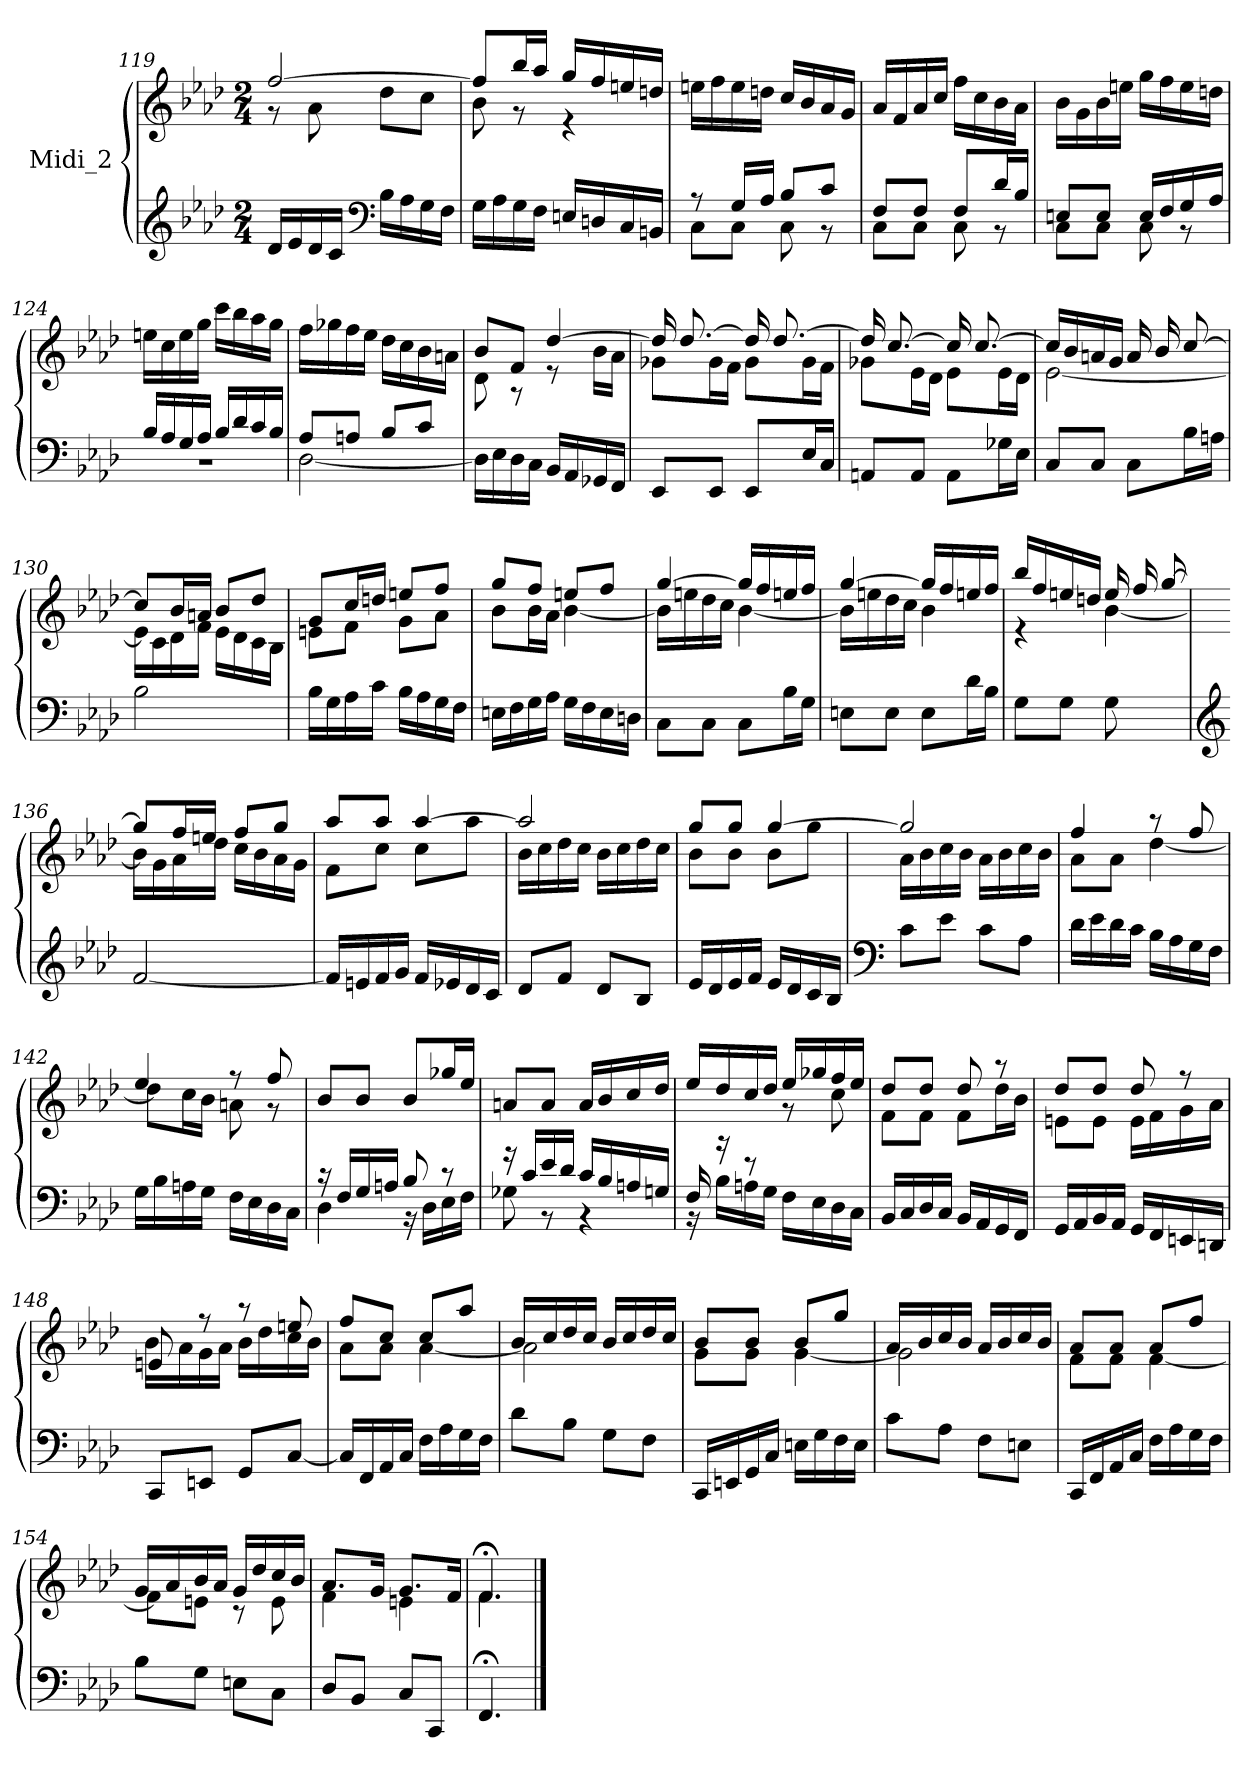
**kern	**kern
*part1	*part1
*staff2	*staff1
*I"Midi_2	*
*clefG2	*clefG2
*k[b-e-a-d-]	*k[b-e-a-d-]
*A-:	*A-:
*M2/4	*M2/4
=119	=119
*	*^
16d-LL	[2ff/	8r
16e-	.	.
16d-	.	8a-\
16cJJ	.	.
*clefF4	*	*
16B-LL	.	8dd-\L
16A-	.	.
16G	.	8cc\J
16FJJ	.	.
=120	=120	=120
16GLL	8ff/L]	8b-\
16A-	.	.
16G	16bb-/L	8r
16FJJ	16aa-/JJ	.
16EnLL	16ggLL	4r
16Dn	16ff	.
16C	16een	.
16BBnJJ	16ddnJJ	.
*	*v	*v
!!LO:LB:g=z
=121	=121
*^	*
8r	8C\L	16eenLL
.	.	16ff
16G/LL	8C\J	16ee
16A-/JJ	.	16ddnJJ
8B-/L	8C\	16ccLL
.	.	16b-
8c/J	8r	16a-
.	.	16gJJ
=122	=122	=122
8F/L	8C\L	16a-LL
.	.	16f
8F/J	8C\J	16a-
.	.	16ccJJ
8F/L	8C\	16ffLL
.	.	16cc
16d-/L	8r	16b-
16B-/JJ	.	16a-JJ
=123	=123	=123
8En/L	8C\L	16b-LL
.	.	16g
8E/J	8C\J	16b-
.	.	16eenJJ
16ELL	8C\	16ggLL
16F	.	16ff
16G	8r	16ee
16A-JJ	.	16ddnJJ
=124	=124	=124
!	!LO:N:vis=1	!
16B-/LL	2r	16eenLL
16A-/	.	16cc
16G/	.	16ee
16A-/JJ	.	16ggJJ
16B-/LL	.	16cccLL
16d-/	.	16bb-
16c/	.	16aa-
16B-/JJ	.	16ggJJ
=125	=125	=125
8A-L	[2D-\	16ffLL
.	.	16gg-X
8AnJ	.	16ff
.	.	16ee-JJ
8B-/L	.	16dd-LL
.	.	16cc
8c/J	.	16b-
.	.	16anJJ
*v	*v	*
!!LO:LB:g=z
=126	=126
*	*^
16D-LL]	8b-L	8d-\
16E-	.	.
16D-	8fJ	8r
16CJJ	.	.
16BB-LL	[4dd-/	8r
16AA-	.	.
16GG-X	.	16b-LL
16FFJJ	.	16a-JJ
=127	=127	=127
8EE-L	16dd-LL]	8g-X\L
.	[8.dd-J	.
8EE-J	.	16g-\L
.	.	16f\JJ
8EE-L	16dd-LL]	8g-\L
.	[8.dd-J	.
16E-L	.	16g-\L
16CJJ	.	16f\JJ
=128	=128	=128
8AAnL	16dd-LL]	8g-X\L
.	[8.ccJ	.
8AAJ	.	16e-\L
.	.	16d-\JJ
8AAL	16cc/LL]	8e-\L
.	[8.cc/J	.
16G-XL	.	16e-\L
16E-JJ	.	16d-\JJ
=129	=129	=129
8CL	16cc/LL]	[2e-\
.	16b-/	.
8CJ	16an/	.
.	16g/JJ	.
8CL	16aLL	.
.	16b-	.
16B-L	[8ccJ	.
16AnJJ	.	.
=130	=130	=130
2B-	8cc/L]	16e-\LL]
.	.	16c\
.	16b-/L	16d-\
.	16an/JJ	16f\JJ
.	8b-/L	16e-LL
.	.	16d-
.	8dd-/J	16c
.	.	16B-JJ
!!LO:LB:g=z	!!
=131	=131	=131
16B-\LL	8gL	8en\L
16G\	.	.
16A-\	16ccL	8f\J
16c\JJ	16ddnJJ	.
16B-\LL	8een/L	8g\L
16A-\	.	.
16G\	8ff/J	8a-\J
16F\JJ	.	.
=132	=132	=132
16En\LL	8gg/L	8b-\L
16F\	.	.
16G\	8ff/J	16b-\L
16A-\JJ	.	16a-\JJ
16G\LL	8een/L	[4b-\
16F\	.	.
16E\	8ff/J	.
16Dn\JJ	.	.
=133	=133	=133
8C\L	[4gg/	16b-\LL]
.	.	16een\
8C\J	.	16dd-\
.	.	16cc\JJ
8C\L	16gg/LL]	[4b-\
.	16ff/	.
16B-\L	16een/	.
16G\JJ	16ff/JJ	.
=134	=134	=134
8En\L	[4gg/	16b-\LL]
.	.	16een\
8E\J	.	16dd-\
.	.	16cc\JJ
8E\L	16gg/LL]	4b-\
.	16ff/	.
16d-\L	16een/	.
16B-\JJ	16ff/JJ	.
!!LO:LB:g=z	!!
=135	=135	=135
8G\L	16bb-/LL	4r
.	16ff/	.
8G\J	16een/	.
.	16ddn/JJ	.
8G\	16eeLL	[4b-\
.	16ff	.
8ryy	[8ggJ	.
=136	=136	=136
*clefG2	*	*
[2f	8gg/L]	16b-\LL]
.	.	16g\
.	16ff/L	16a-\
.	16een/JJ	16dd-\JJ
.	8ffL	16ccLL
.	.	16b-
.	8ggJ	16a-
.	.	16gJJ
=137	=137	=137
16fLL]	8aa-L	8fL
16en	.	.
16f	8aa-J	8ccJ
16gJJ	.	.
16fLL	[4aa-/	8cc\L
16e-X	.	.
16d-	.	8aa-\J
16cJJ	.	.
=138	=138	=138
8d-/L	2aa-/]	16b-LL
.	.	16cc
8f/J	.	16dd-
.	.	16ccJJ
8d-/L	.	16b-LL
.	.	16cc
8B-/J	.	16dd-
.	.	16ccJJ
!!LO:LB:g=z	!!
=139	=139	=139
16e-/LL	8gg/L	8b-\L
16d-/	.	.
16e-/	8gg/J	8b-\J
16f/JJ	.	.
16e-/LL	[4gg/	8b-\L
16d-/	.	.
16c/	.	8gg\J
16B-/JJ	.	.
=140	=140	=140
*clefF4	*	*
8cL	2gg/]	16a-\LL
.	.	16b-\
8e-J	.	16cc\
.	.	16b-\JJ
8cL	.	16a-\LL
.	.	16b-\
8A-J	.	16cc\
.	.	16b-\JJ
=141	=141	=141
16d-LL	4ff/	8a-\L
16e-	.	.
16d-	.	8a-\J
16cJJ	.	.
16B-LL	8r	[4dd-\
16A-	.	.
16G	8ff/	.
16FJJ	.	.
=142	=142	=142
16GLL	4ee-/	8dd-\L]
16B-	.	.
16An	.	16cc\L
16GJJ	.	16b-\JJ
16FLL	8r	8an\
16E-	.	.
16D-	8ff/	8r
16CJJ	.	.
!!LO:LB:g=z	!!
=143	=143	=143
*^	*	*
!	!	!	!LO:N:vis=1
16r	4D-\	8b-/L	2ryy
16FLL	.	.	.
16G	.	8b-/J	.
16AnJJ	.	.	.
8B-/	16r	8b-L	.
.	16D-\LL	.	.
8r	16E-\	16gg-XL	.
.	16F\JJ	16ee-JJ	.
=144	=144	=144	=144
!	!	!	!LO:N:vis=1
16r	8G-X\	8an/L	2ryy
16c/LL	.	.	.
16e-/	8r	8a/J	.
16d-/JJ	.	.	.
16cLL	4r	16aLL	.
16B-	.	16b-	.
16An	.	16cc	.
16GnJJ	.	16dd-JJ	.
=145	=145	=145	=145
16F/	16r	16ee-/LL	4ryy
16r	16B-\LL	16dd-/	.
8r	16An\	16cc/	.
.	16G\JJ	16dd-/JJ	.
4ryy	16F\LL	16ee-/LL	8r
.	16E-\	16gg-X/	.
.	16D-\	16ff/	8cc\
.	16C\JJ	16ee-/JJ	.
=146	=146	=146	=146
!	!LO:N:vis=1	!	!
16BB-LL	2ryy	8dd-/L	8fL
16C	.	.	.
16D-	.	8dd-/J	8fJ
16CJJ	.	.	.
16BB-LL	.	8dd-/	8fL
16AA-	.	.	.
16GG	.	8r	16dd-L
16FFJJ	.	.	16b-JJ
*v	*v	*	*
!!LO:LB:g=z	!!
=147	=147	=147
16GGLL	8dd-/L	8en\L
16AA-	.	.
16BB-	8dd-/J	8e\J
16AA-JJ	.	.
16GGLL	8dd-/	16eLL
16FF	.	16f
16EEn	8r	16g
16DDnJJ	.	16a-JJ
=148	=148	=148
8CCL	8en/	16b-\LL
.	.	16a-\
8EEnJ	8r	16g\
.	.	16a-\JJ
8GGL	8r	16b-LL
.	.	16dd-
[8CJ	8een/	16cc
.	.	16b-JJ
=149	=149	=149
16CLL]	8ff/L	8a-L
16FF	.	.
16AA-	8cc/J	8a-J
16CJJ	.	.
16FLL	8ccL	[4a-\
16A-	.	.
16G	8aa-J	.
16FJJ	.	.
=150	=150	=150
8d-L	16b-LL	2a-\]
.	16cc	.
8B-J	16dd-	.
.	16ccJJ	.
8GL	16b-LL	.
.	16cc	.
8FJ	16dd-	.
.	16ccJJ	.
!!LO:LB:g=z	!!
=151	=151	=151
16CCLL	8b-/L	8g\L
16EEn	.	.
16GG	8b-/J	8g\J
16CJJ	.	.
16EnLL	8b-/L	[4g\
16G	.	.
16F	8gg/J	.
16EJJ	.	.
=152	=152	=152
8cL	16a-/LL	2g\]
.	16b-/	.
8A-J	16cc/	.
.	16b-/JJ	.
8FL	16a-/LL	.
.	16b-/	.
8EnJ	16cc/	.
.	16b-/JJ	.
=153	=153	=153
16CCLL	8a-/L	8f\L
16FF	.	.
16AA-	8a-/J	8f\J
16CJJ	.	.
16FLL	8a-L	[4f\
16A-	.	.
16G	8ffJ	.
16FJJ	.	.
=154	=154	=154
8B-L	16gLL	8f\L]
.	16a-	.
8GJ	16b-	8en\J
.	16a-JJ	.
8EnL	16g/LL	8r
.	16dd-/	.
8CJ	16cc/	8e\
.	16b-/JJ	.
=155	=155	=155
8D-L	8.a-/L	4f\
8BB-J	.	.
.	16g/J	.
8CL	8.gL	4en\
8CCJ	.	.
.	16fJ	.
=156	=156	=156
4.FF;	4.f;</	4.f\
*	*v	*v
==	==
*-	*-
